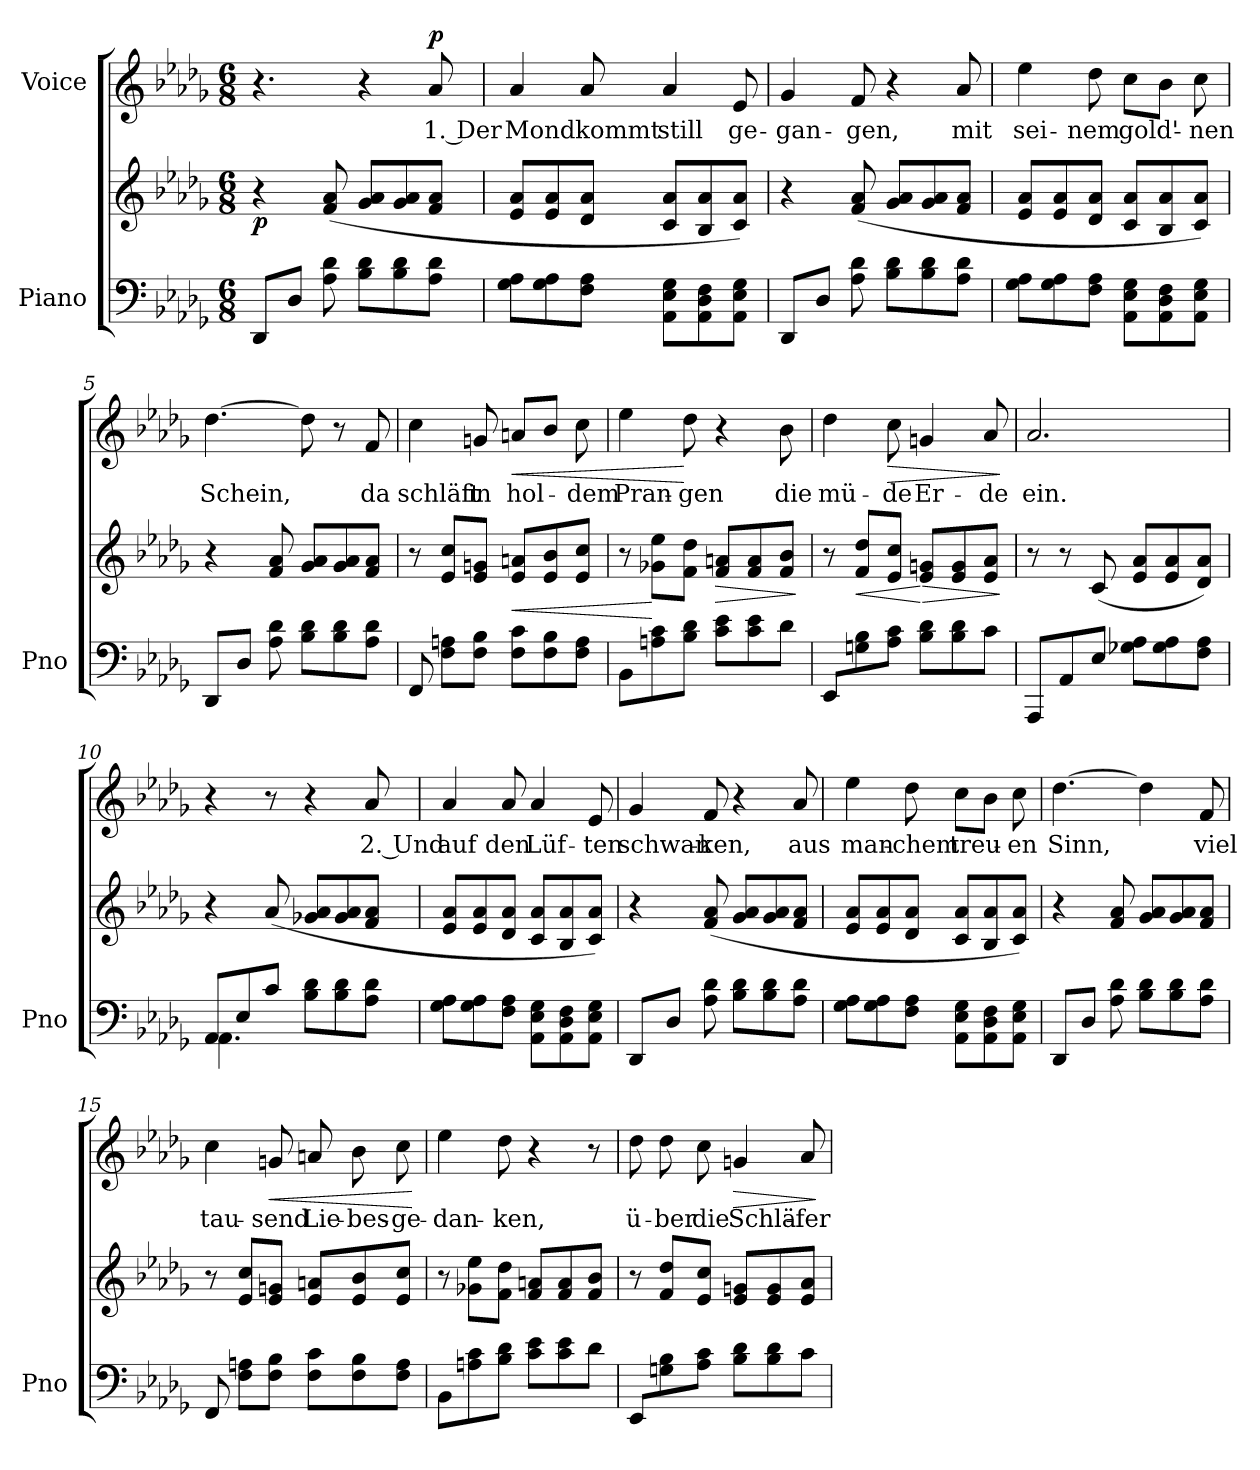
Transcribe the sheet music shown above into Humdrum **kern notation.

**kern	**kern	**dynam	**kern	**text	**dynam
*part2	*part2	*part2	*part1	*part1	*part1
*staff3	*staff2	*staff2/3	*staff1	*staff1	*staff1
*I"Piano	*	*	*I"Voice	*	*
*I'Pno	*	*	*	*	*
*clefF4	*clefG2	*	*clefG2	*	*
*k[b-e-a-d-g-]	*k[b-e-a-d-g-]	*	*k[b-e-a-d-g-]	*	*
*M6/8	*M6/8	*	*M6/8	*	*
*MM53	*MM53	*	*MM53	*	*
=1	=1	=1	=1	=1	=1
!	!	!LO:DY:b	!	!	!
8DD-/L	4r	p	4.r	.	.
8D-/J	.	.	.	.	.
8A-\ 8d-\	(8f/ 8a-/	.	.	.	.
8B-\ 8d-\L	8g-/ 8a-/L	.	4r	.	.
8B-\ 8d-\	8g-/ 8a-/	.	.	.	.
!	!	!	!	!LO:LY:b	!LO:DY:a
8A-\ 8d-\J	8f/ 8a-/J	.	8a-/	1. Der	p
=2	=2	=2	=2	=2	=2
!	!	!	!	!LO:LY:b	!
8G-\ 8A-\L	8e-/ 8a-/L	.	4a-/	Mond	.
8G-\ 8A-\	8e-/ 8a-/	.	.	.	.
!	!	!	!	!LO:LY:b	!
8F\ 8A-\J	8d-/ 8a-/J	.	8a-/	kommt	.
!	!	!	!	!LO:LY:b	!
8AA-\ 8E-\ 8G-\L	8c/ 8a-/L	.	4a-/	still	.
8AA-\ 8D-\ 8F\	8B-/ 8a-/	.	.	.	.
!	!	!	!	!LO:LY:b	!
8AA-\ 8E-\ 8G-\J	8c/ 8a-/J)	.	8e-/	ge-	.
=3	=3	=3	=3	=3	=3
!	!	!	!	!LO:LY:b	!
8DD-/L	4r	.	4g-/	-gan-	.
8D-/J	.	.	.	.	.
!	!	!	!	!LO:LY:b	!
8A-\ 8d-\	(8f/ 8a-/	.	8f/	-gen,	.
8B-\ 8d-\L	8g-/ 8a-/L	.	4r	.	.
8B-\ 8d-\	8g-/ 8a-/	.	.	.	.
!	!	!	!	!LO:LY:b	!
8A-\ 8d-\J	8f/ 8a-/J	.	8a-/	mit	.
=4	=4	=4	=4	=4	=4
!	!	!	!	!LO:LY:b	!
8G-\ 8A-\L	8e-/ 8a-/L	.	4ee-\	sei-	.
8G-\ 8A-\	8e-/ 8a-/	.	.	.	.
!	!	!	!	!LO:LY:b	!
8F\ 8A-\J	8d-/ 8a-/J	.	8dd-\	-nem	.
!	!	!	!	!LO:LY:b	!
8AA-\ 8E-\ 8G-\L	8c/ 8a-/L	.	8cc\L	gold'-	.
8AA-\ 8D-\ 8F\	8B-/ 8a-/	.	8b-\J	.	.
!	!	!	!	!LO:LY:b	!
8AA-\ 8E-\ 8G-\J	8c/ 8a-/J)	.	8cc\	nen	.
=5	=5	=5	=5	=5	=5
!	!	!	!	!LO:LY:b	!
8DD-/L	4r	.	[4.dd-\	Schein,	.
8D-/J	.	.	.	.	.
8A-\ 8d-\	8f/ 8a-/	.	.	.	.
8B-\ 8d-\L	8g-/ 8a-/L	.	8dd-\]	.	.
8B-\ 8d-\	8g-/ 8a-/	.	8r	.	.
!	!	!	!	!LO:LY:b	!
8A-\ 8d-\J	8f/ 8a-/J	.	8f/	da	.
!!LO:LB:g=z
=6	=6	=6	=6	=6	=6
!	!	!	!	!LO:LY:b	!
8FF/	8r	.	4cc\	schläft	.
8F\ 8An\L	8e-/ 8cc/L	.	.	.	.
!	!	!	!	!LO:LY:b	!
8F\ 8B-\J	8e-/ 8gn/J	.	8gn/	in	.
!	!	!LO:HP:b	!	!LO:LY:b	!LO:HP:b
8F\ 8c\L	8e-/ 8an/L	<	8an/L	hol-	<
8F\ 8B-\	8e-/ 8b-/	.	8b-/J	.	.
!	!	!	!	!LO:LY:b	!
8F\ 8A\J	8e-/ 8cc/J	.	8cc\	-dem	.
=7	=7	=7	=7	=7	=7
!	!	!	!	!LO:LY:b	!
8BB-\L	8r	.	4ee-\	Pran-	.
8An\ 8c\	8g-X\ 8ee-\L	[	.	.	.
!	!	!	!	!LO:LY:b	!
8B-\ 8d-\J	8f\ 8dd-\J	.	8dd-\	-gen	[
!	!	!LO:HP:b	!	!	!
8c\ 8e-\L	8f/ 8an/L	>	4r	.	.
8c\ 8e-\	8f/ 8a/	.	.	.	.
!	!	!	!	!LO:LY:b	!
8d-\J	8f/ 8b-/J	.	8b-\	die	.
.	.	]	.	.	.
=8	=8	=8	=8	=8	=8
!	!	!	!	!LO:LY:b	!
8EE-/L	8r	.	4dd-\	mü-	.
!	!	!LO:HP:b	!	!	!
8Gn\ 8B-\	8f/ 8dd-/L	<	.	.	.
!	!	!	!	!LO:LY:b	!LO:HP:b
8A-\ 8c\J	8e-/ 8cc/J	.	8cc\	-de	>
!	!	!LO:HP:n=1:b	!	!LO:LY:b	!
8B-\ 8d-\L	8e-/ 8gn/L	[ >	4gn/	Er-	.
8B-\ 8d-\	8e-/ 8g/	.	.	.	.
!	!	!	!	!LO:LY:b	!
8c\J	8e-/ 8a-/J	.	8a-/	-de	.
.	.	]	.	.	]
=9	=9	=9	=9	=9	=9
!	!	!	!	!LO:LY:b	!
8AAA-/L	8r	.	2.a-/	ein.	.
8AA-/	8r	.	.	.	.
8E-/J	(>8c/	.	.	.	.
8G-X\ 8A-\L	8e-/ 8a-/L	.	.	.	.
8G-\ 8A-\	8e-/ 8a-/	.	.	.	.
8F\ 8A-\J	8d-/ 8a-/J)	.	.	.	.
=10	=10	=10	=10	=10	=10
*^	*	*	*	*	*
8AA-/L	4.AA-\	4r	.	4r	.	.
8E-/	.	.	.	.	.	.
8c/J	.	(8a-/	.	8r	.	.
8B-\ 8d-\L	4.ryy	8g-X/ 8a-/L	.	4r	.	.
8B-\ 8d-\	.	8g-/ 8a-/	.	.	.	.
!	!	!	!	!	!LO:LY:b	!
8A-\ 8d-\J	.	8f/ 8a-/J	.	8a-/	2. Und	.
*v	*v	*	*	*	*	*
=11	=11	=11	=11	=11	=11
!	!	!	!	!LO:LY:b	!
8G-\ 8A-\L	8e-/ 8a-/L	.	4a-/	auf	.
8G-\ 8A-\	8e-/ 8a-/	.	.	.	.
!	!	!	!	!LO:LY:b	!
8F\ 8A-\J	8d-/ 8a-/J	.	8a-/	den	.
!	!	!	!	!LO:LY:b	!
8AA-\ 8E-\ 8G-\L	8c/ 8a-/L	.	4a-/	Lüf-	.
8AA-\ 8D-\ 8F\	8B-/ 8a-/	.	.	.	.
!	!	!	!	!LO:LY:b	!
8AA-\ 8E-\ 8G-\J	8c/ 8a-/J)	.	8e-/	-ten	.
!!LO:LB:g=z
=12	=12	=12	=12	=12	=12
!	!	!	!	!LO:LY:b	!
8DD-/L	4r	.	4g-/	schwan-	.
8D-/J	.	.	.	.	.
!	!	!	!	!LO:LY:b	!
8A-\ 8d-\	(8f/ 8a-/	.	8f/	-ken,	.
8B-\ 8d-\L	8g-/ 8a-/L	.	4r	.	.
8B-\ 8d-\	8g-/ 8a-/	.	.	.	.
!	!	!	!	!LO:LY:b	!
8A-\ 8d-\J	8f/ 8a-/J	.	8a-/	aus	.
=13	=13	=13	=13	=13	=13
!	!	!	!	!LO:LY:b	!
8G-\ 8A-\L	8e-/ 8a-/L	.	4ee-\	man-	.
8G-\ 8A-\	8e-/ 8a-/	.	.	.	.
!	!	!	!	!LO:LY:b	!
8F\ 8A-\J	8d-/ 8a-/J	.	8dd-\	-chem	.
!	!	!	!	!LO:LY:b	!
8AA-\ 8E-\ 8G-\L	8c/ 8a-/L	.	8cc\L	treu-	.
8AA-\ 8D-\ 8F\	8B-/ 8a-/	.	8b-\J	.	.
!	!	!	!	!LO:LY:b	!
8AA-\ 8E-\ 8G-\J	8c/ 8a-/J)	.	8cc\	-en	.
=14	=14	=14	=14	=14	=14
!	!	!	!	!LO:LY:b	!
8DD-/L	4r	.	[4.dd-\	Sinn,	.
8D-/J	.	.	.	.	.
8A-\ 8d-\	8f/ 8a-/	.	.	.	.
8B-\ 8d-\L	8g-/ 8a-/L	.	4dd-\]	.	.
8B-\ 8d-\	8g-/ 8a-/	.	.	.	.
!	!	!	!	!LO:LY:b	!
8A-\ 8d-\J	8f/ 8a-/J	.	8f/	viel	.
=15	=15	=15	=15	=15	=15
!	!	!	!	!LO:LY:b	!
8FF/	8r	.	4cc\	tau-	.
8F\ 8An\L	8e-/ 8cc/L	.	.	.	.
!	!	!	!	!LO:LY:b	!LO:HP:b
8F\ 8B-\J	8e-/ 8gn/J	.	8gn/	-send	<
!	!	!	!	!LO:LY:b	!
8F\ 8c\L	8e-/ 8an/L	.	8an/	Lie-	.
!	!	!	!	!LO:LY:b	!
8F\ 8B-\	8e-/ 8b-/	.	8b-\	-bes-	.
!	!	!	!	!LO:LY:b	!
8F\ 8A\J	8e-/ 8cc/J	.	8cc\	-ge-	.
.	.	.	.	.	[
=16	=16	=16	=16	=16	=16
!	!	!	!	!LO:LY:b	!
8BB-\L	8r	.	4ee-\	-dan-	.
8An\ 8c\	8g-X\ 8ee-\L	.	.	.	.
!	!	!	!	!LO:LY:b	!
8B-\ 8d-\J	8f\ 8dd-\J	.	8dd-\	-ken,	.
8c\ 8e-\L	8f/ 8an/L	.	4r	.	.
8c\ 8e-\	8f/ 8a/	.	.	.	.
8d-\J	8f/ 8b-/J	.	8r	.	.
!!LO:PB:g=z
=17	=17	=17	=17	=17	=17
!	!	!	!	!LO:LY:b	!
8EE-/L	8r	.	8dd-\	ü-	.
!	!	!	!	!LO:LY:b	!
8Gn\ 8B-\	8f/ 8dd-/L	.	8dd-\	-ber	.
!	!	!	!	!LO:LY:b	!
8A-\ 8c\J	8e-/ 8cc/J	.	8cc\	die	.
!	!	!	!	!LO:LY:b	!LO:HP:b
8B-\ 8d-\L	8e-/ 8gn/L	.	4gn/	Schlä-	>
8B-\ 8d-\	8e-/ 8g/	.	.	.	.
!	!	!	!	!LO:LY:b	!
8c\J	8e-/ 8a-/J	.	8a-/	-fer	.
.	.	.	.	.	]
=	=	=	=	=	=
*-	*-	*-	*-	*-	*-
